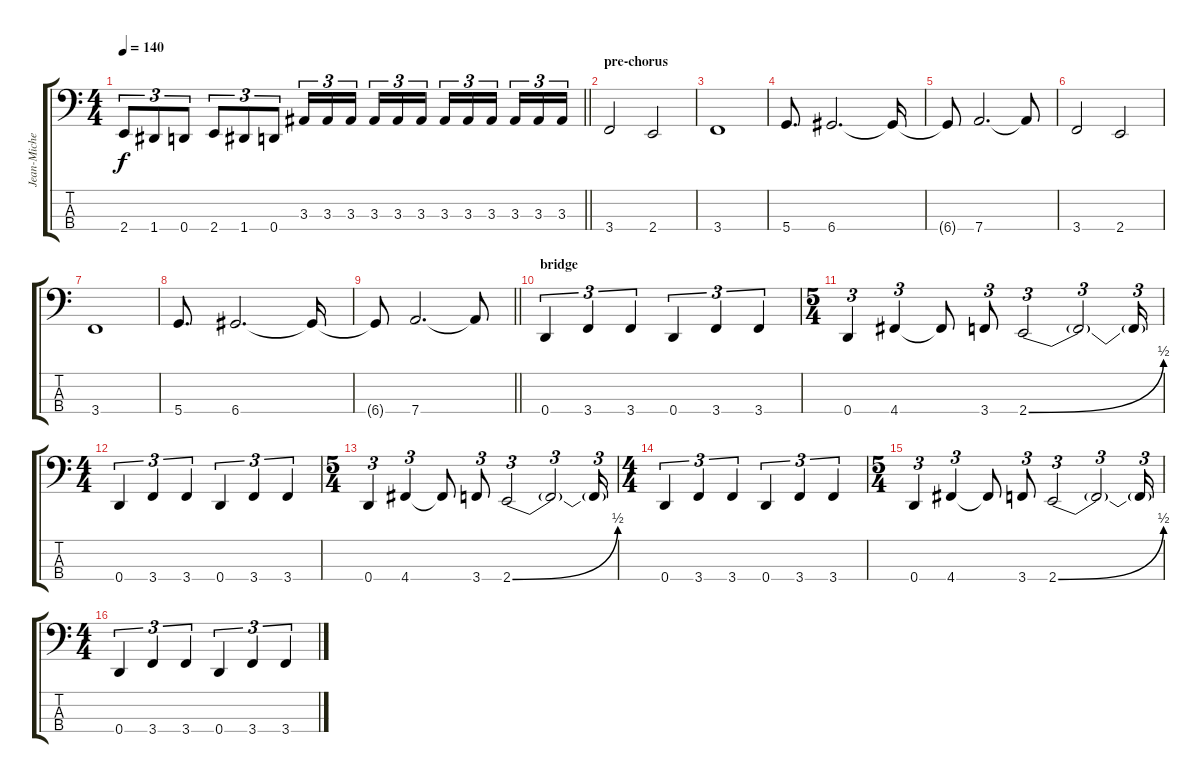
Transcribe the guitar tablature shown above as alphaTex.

\track ("Jean-Michel Labadie" "Jean-Miche") {instrument electricbasspick}
\staff {score tabs}
\tuning (F2 C2 G1 D1) {hide}
\ts (4 4)
\tempo 140
\clef f4
\barLineRight lightlight
\ks c
2.4.8{tu (3 2) dy f} 1.4.8{tu (3 2)} 0.4.8{tu (3 2)} 2.4.8{tu (3 2)} 1.4.8{tu (3 2)} 0.4.8{tu (3 2)} 3.3.16{tu (3 2)} 3.3.16{tu (3 2)} 3.3.16{tu (3 2) beam splitsecondary} 3.3.16{tu (3 2)} 3.3.16{tu (3 2)} 3.3.16{tu (3 2)} 3.3.16{tu (3 2)} 3.3.16{tu (3 2)} 3.3.16{tu (3 2) beam splitsecondary} 3.3.16{tu (3 2)} 3.3.16{tu (3 2)} 3.3.16{tu (3 2)} |
\section ("" "pre-chorus")
3.4.2 2.4.2 |
3.4.1 |
5.4.8{d} 6.4.2{d} 6.4{t}.16 |
6.4{t}.8 7.4.2{d} 7.4{t}.8 |
3.4.2 2.4.2 |
3.4.1 |
5.4.8{d} 6.4.2{d} 6.4{t}.16 |
\barLineRight lightlight
6.4{t}.8 7.4.2{d} 7.4{t}.8 |
\section ("" "bridge")
0.4.4{tu (3 2)} 3.4.4{tu (3 2)} 3.4.4{tu (3 2)} 0.4.4{tu (3 2)} 3.4.4{tu (3 2)} 3.4.4{tu (3 2)} |
\ts (5 4)
0.4.4{tu (3 2)} 4.4.4{tu (3 2)} 4.4{t}.8 3.4.8{tu (3 2)} 2.4{be (bend 0 0 60 2)}.2{tu (3 2)} 2.4{t}.2{tu (3 2)} 2.4{t}.16{tu (3 2)} |
\ts (4 4)
0.4.4{tu (3 2)} 3.4.4{tu (3 2)} 3.4.4{tu (3 2)} 0.4.4{tu (3 2)} 3.4.4{tu (3 2)} 3.4.4{tu (3 2)} |
\ts (5 4)
0.4.4{tu (3 2)} 4.4.4{tu (3 2)} 4.4{t}.8 3.4.8{tu (3 2)} 2.4{be (bend 0 0 60 2)}.2{tu (3 2)} 2.4{t}.2{tu (3 2)} 2.4{t}.16{tu (3 2)} |
\ts (4 4)
0.4.4{tu (3 2)} 3.4.4{tu (3 2)} 3.4.4{tu (3 2)} 0.4.4{tu (3 2)} 3.4.4{tu (3 2)} 3.4.4{tu (3 2)} |
\ts (5 4)
0.4.4{tu (3 2)} 4.4.4{tu (3 2)} 4.4{t}.8 3.4.8{tu (3 2)} 2.4{be (bend 0 0 60 2)}.2{tu (3 2)} 2.4{t}.2{tu (3 2)} 2.4{t}.16{tu (3 2)} |
\ts (4 4)
0.4.4{tu (3 2)} 3.4.4{tu (3 2)} 3.4.4{tu (3 2)} 0.4.4{tu (3 2)} 3.4.4{tu (3 2)} 3.4.4{tu (3 2)}
